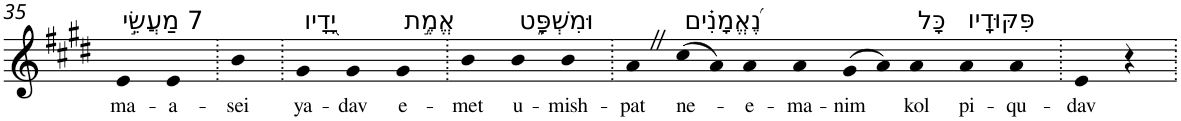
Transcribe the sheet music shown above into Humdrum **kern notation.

**kern	**text
*part1	*part1
*staff1	*staff1
*I"Piano	*
*I'Pno	*
!!LO:PB:g=z
*clefG2	*
*k[f#c#g#d#]	*
*E:	*
=35	=35
!LO:TX:a:t=7 מַעֲשֵׂ֣י	!
!	!LO:LY:b
4e	ma-
!	!LO:LY:b
4e	-a-
=36.	=36.
!	!LO:LY:b
4b	-sei
=37.	=37.
!LO:TX:a:t=יָ֭דָיו	!
!	!LO:LY:b
4g#	ya-
!	!LO:LY:b
4g#	-dav
!LO:TX:a:t=אֱמֶ֣ת	!
!	!LO:LY:b
4g#	e-
=38.	=38.
!	!LO:LY:b
4b	-met
!LO:TX:a:t=וּמִשְׁפָּ֑ט	!
!	!LO:LY:b
4b	u-
!	!LO:LY:b
4b	-mish-
=39.	=39.
!	!LO:LY:b
4aZ	-pat
!LO:TX:a:t=נֶ֝אֱמָנִ֗ים	!
!	!LO:LY:b
(>8cc#	ne-
8a)	.
!	!LO:LY:b
4a	-e-
!	!LO:LY:b
4a	-ma-
!	!LO:LY:b
(>8g#	-nim
8a)	.
!LO:TX:a:t=כָּל	!
!	!LO:LY:b
4a	kol
!LO:TX:a:t=פִּקּוּדָֽיו	!
!	!LO:LY:b
4a	pi-
!	!LO:LY:b
4a	-qu-
=40.	=40.
!	!LO:LY:b
4e	-dav
4r	.
=.	=.
*-	*-
